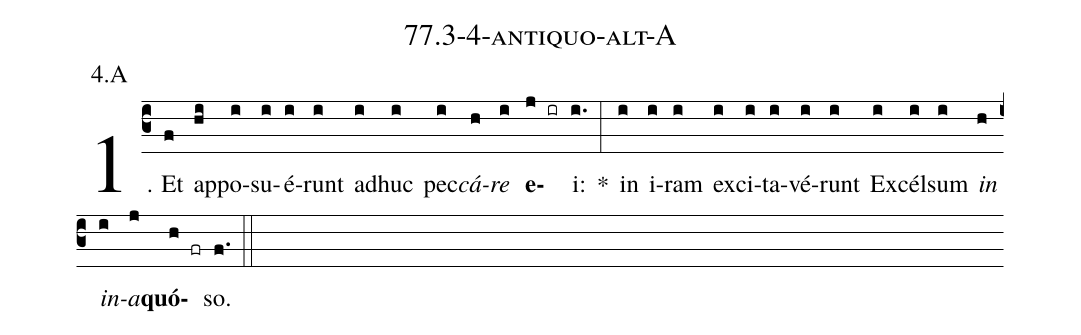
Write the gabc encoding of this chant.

name: 77.3-4-antiquo-alt-A;
annotation: 4.A;
%%
(c3)1. Et(f) ap(hi)po(i)su(i)é(i)runt(i) ad(i)huc(i) pec(i)<i>cá</i>(h)<i>re</i>(i) <b>e</b>(j ir)i:(i.) *(:) in(i) i(i)ram(i) ex(i)ci(i)ta(i)vé(i)runt(i) Ex(i)cél(i)sum(i) <i>in</i>(h) <i>in</i>(i)<i>a</i>(j)<b>quó</b>(h fr)so.(f.) (::)


%E(i) u(h) o(i) u(j) a(h) e.(f.) (::)
